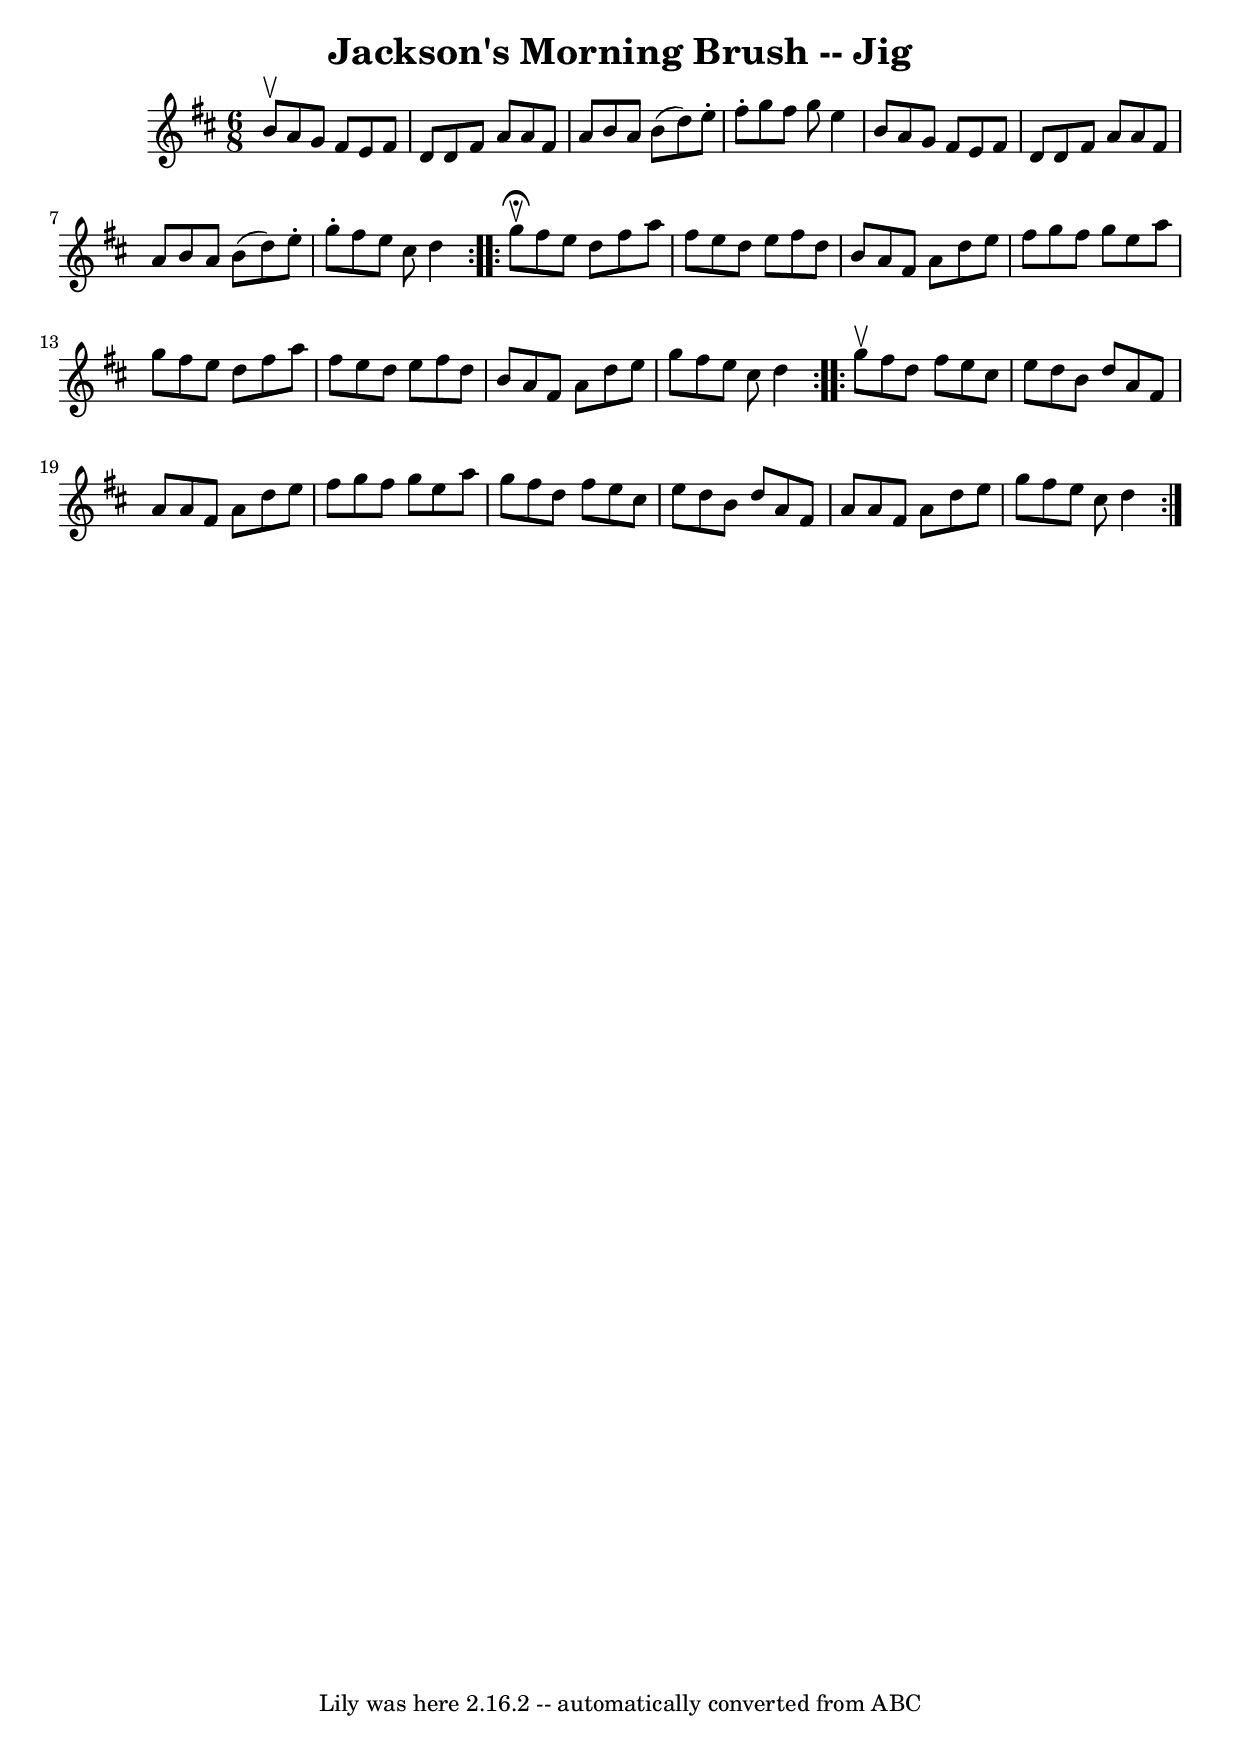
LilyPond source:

\version "2.16.2"
\include "Mammoth.ily"
\header {
  %% book = "Ryan's Mammoth Collection"
 crossRefNumber = "1"
 footnotes = "\\\\86 446"
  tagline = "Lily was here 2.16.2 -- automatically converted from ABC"
  title = "Jackson's Morning Brush -- Jig"

}
voicedefault =  {



  \repeat volta 2 {

    \time 6/8 
    \key d \major b'8^\upbow  |
 a'8 g'8 fs'8 e'8 fs'8 d'8     |
 d'8 fs'8 a'8 a'8 fs'8 a'8     |
 b'8 a'8 b'8 (d''8) e''8-. fs''8-.   |
 g''8 fs''8 g''8 e''4 b'8     |
 a'8 g'8 fs'8 e'8 fs'8 d'8     |
 d'8 fs'8 a'8 a'8 fs'8 a'8     |
 b'8 a'8 b'8 (d''8) e''8-. g''8-.   |
    
 fs''8 e''8 cs''8 d''4    
  }     
  \repeat volta 2 { g''8^\fermata^\upbow  |
 fs''8 e''8 d''8 fs''8 a''8 fs''8     |
 e''8 d''8 e''8 fs''8 d''8 b'8    |
 a'8 fs'8 a'8 d''8 e''8 fs''8     |
 g''8 fs''8 g''8 e''8 a''8 g''8     |
 fs''8 e''8 d''8 fs''8 a''8 fs''8     |
 e''8 d''8 e''8 fs''8 d''8 b'8     |
 a'8 fs'8 a'8 d''8 e''8 g''8    |
 fs''8    
 e''8 cs''8 d''4  
  }     
  \repeat volta 2 { g''8^\upbow  |
 fs''8 d''8 fs''8 e''8 cs''8 e''8     |
 d''8 b'8 d''8 a'8 fs'8 a'8     |
 a'8 fs'8 a'8 d''8 e''8 fs''8     |
 g''8 fs''8 g''8 e''8 a''8 g''8     |
 fs''8 d''8 fs''8 e''8 cs''8 e''8    |
 d''8 b'8 d''8 a'8 fs'8 a'8     |
 a'8 fs'8 a'8 d''8 e''8 g''8     |
 fs''8 e''8 cs''8 d''4      
  }   

}

\score{
  <<

    \context Staff="default"
    {
      \voicedefault 
      
    }

  >>
  \layout {
    
  }
  \midi {
  }

}
